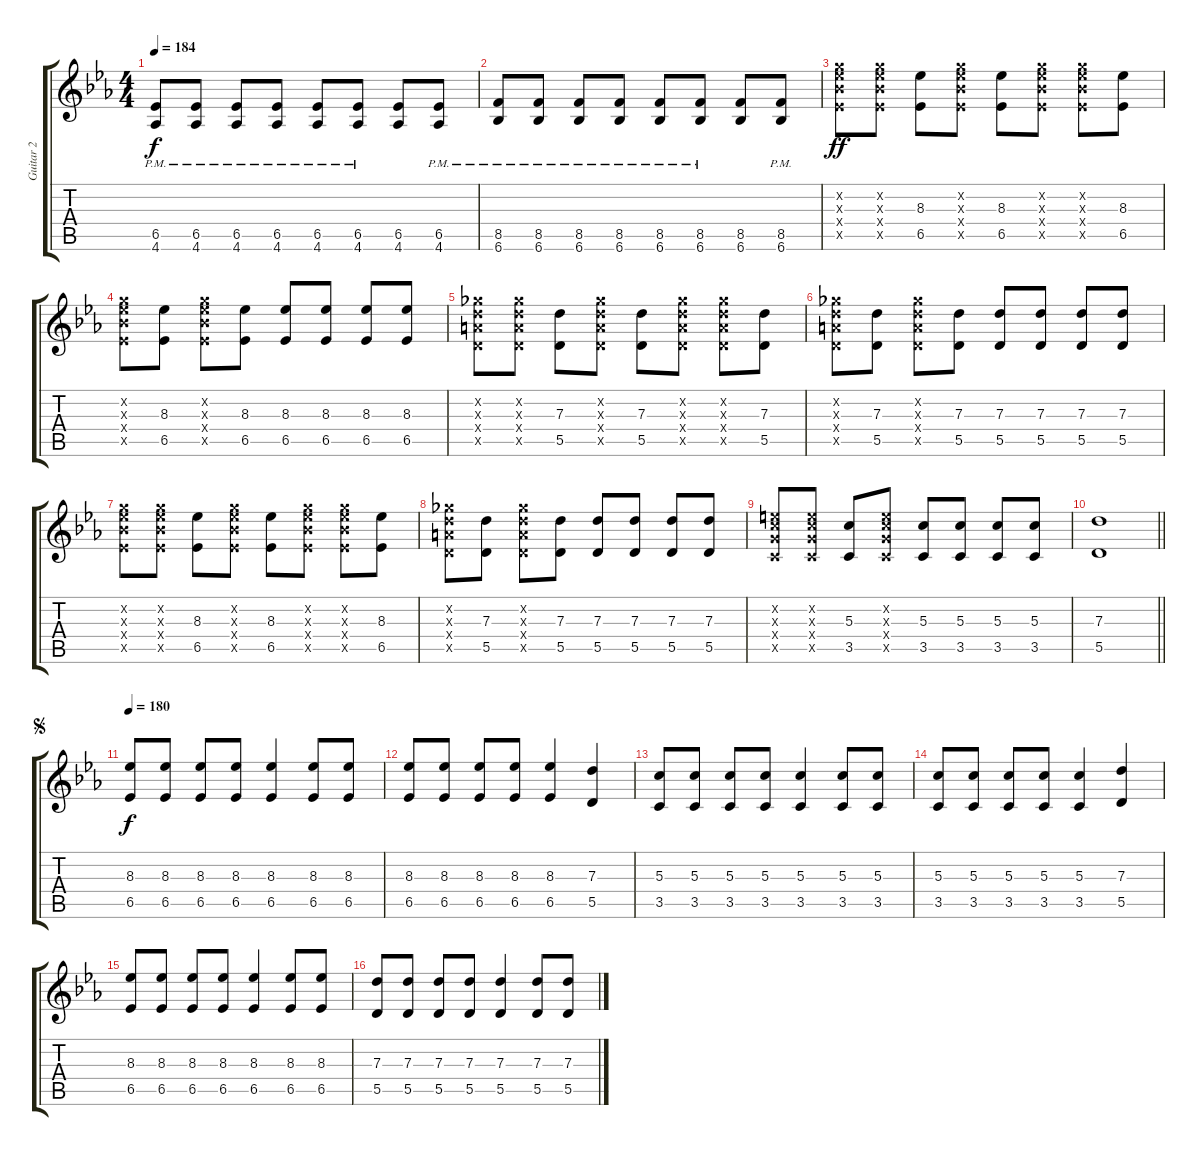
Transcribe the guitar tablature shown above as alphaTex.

\track ("Guitar 2" "Guitar 2") {instrument electricguitarclean}
\staff {score tabs}
\tuning (E4 B3 G3 D3 A2 E2) {hide}
\ts (4 4)
\tempo 184
\clef g2
\ks eb
(6.5{pm} 4.6{pm}).8{dy f} (6.5{pm} 4.6{pm}).8 (6.5{pm} 4.6{pm}).8 (6.5{pm} 4.6{pm}).8 (6.5{pm} 4.6{pm}).8 (6.5{pm} 4.6{pm}).8 (6.5 4.6).8 (6.5{pm} 4.6{pm}).8 |
(8.5{pm} 6.6{pm}).8 (8.5{pm} 6.6{pm}).8 (8.5{pm} 6.6{pm}).8 (8.5{pm} 6.6{pm}).8 (8.5{pm} 6.6{pm}).8 (8.5{pm} 6.6{pm}).8 (8.5 6.6).8 (8.5{pm} 6.6{pm}).8 |
(8.2{x} 8.3{x} 8.4{x} 6.5{x}).8{dy ff} (8.2{x} 8.3{x} 8.4{x} 6.5{x}).8 (8.3 6.5).8 (8.2{x} 8.3{x} 8.4{x} 6.5{x}).8 (8.3 6.5).8 (8.2{x} 8.3{x} 8.4{x} 6.5{x}).8 (8.2{x} 8.3{x} 8.4{x} 6.5{x}).8 (8.3 6.5).8 |
(8.2{x} 8.3{x} 8.4{x} 6.5{x}).8 (8.3 6.5).8 (8.2{x} 8.3{x} 8.4{x} 6.5{x}).8 (8.3 6.5).8 (8.3 6.5).8 (8.3 6.5).8 (8.3 6.5).8 (8.3 6.5).8 |
(7.2{x} 7.3{x} 7.4{x} 5.5{x}).8 (7.2{x} 7.3{x} 7.4{x} 5.5{x}).8 (7.3 5.5).8 (7.2{x} 7.3{x} 7.4{x} 5.5{x}).8 (7.3 5.5).8 (7.2{x} 7.3{x} 7.4{x} 5.5{x}).8 (7.2{x} 7.3{x} 7.4{x} 5.5{x}).8 (7.3 5.5).8 |
(7.2{x} 7.3{x} 7.4{x} 5.5{x}).8 (7.3 5.5).8 (7.2{x} 7.3{x} 7.4{x} 5.5{x}).8 (7.3 5.5).8 (7.3 5.5).8 (7.3 5.5).8 (7.3 5.5).8 (7.3 5.5).8 |
(8.2{x} 8.3{x} 8.4{x} 6.5{x}).8 (8.2{x} 8.3{x} 8.4{x} 6.5{x}).8 (8.3 6.5).8 (8.2{x} 8.3{x} 8.4{x} 6.5{x}).8 (8.3 6.5).8 (8.2{x} 8.3{x} 8.4{x} 6.5{x}).8 (8.2{x} 8.3{x} 8.4{x} 6.5{x}).8 (8.3 6.5).8 |
(7.2{x} 7.3{x} 7.4{x} 5.5{x}).8 (7.3 5.5).8 (7.2{x} 7.3{x} 7.4{x} 5.5{x}).8 (7.3 5.5).8 (7.3 5.5).8 (7.3 5.5).8 (7.3 5.5).8 (7.3 5.5).8 |
(5.2{x} 5.3{x} 5.4{x} 3.5{x}).8 (5.2{x} 5.3{x} 5.4{x} 3.5{x}).8 (5.3 3.5).8 (5.2{x} 5.3{x} 5.4{x} 3.5{x}).8 (5.3 3.5).8 (5.3 3.5).8 (5.3 3.5).8 (5.3 3.5).8 |
\barLineRight lightlight
(7.3 5.5).1 |
\jump segno
\tempo 180
(8.3 6.5).8{dy f} (8.3 6.5).8 (8.3 6.5).8 (8.3 6.5).8 (8.3 6.5).4 (8.3 6.5).8 (8.3 6.5).8 |
(8.3 6.5).8 (8.3 6.5).8 (8.3 6.5).8 (8.3 6.5).8 (8.3 6.5).4 (7.3 5.5).4 |
(5.3 3.5).8 (5.3 3.5).8 (5.3 3.5).8 (5.3 3.5).8 (5.3 3.5).4 (5.3 3.5).8 (5.3 3.5).8 |
(5.3 3.5).8 (5.3 3.5).8 (5.3 3.5).8 (5.3 3.5).8 (5.3 3.5).4 (7.3 5.5).4 |
(8.3 6.5).8 (8.3 6.5).8 (8.3 6.5).8 (8.3 6.5).8 (8.3 6.5).4 (8.3 6.5).8 (8.3 6.5).8 |
(7.3 5.5).8 (7.3 5.5).8 (7.3 5.5).8 (7.3 5.5).8 (7.3 5.5).4 (7.3 5.5).8 (7.3 5.5).8
